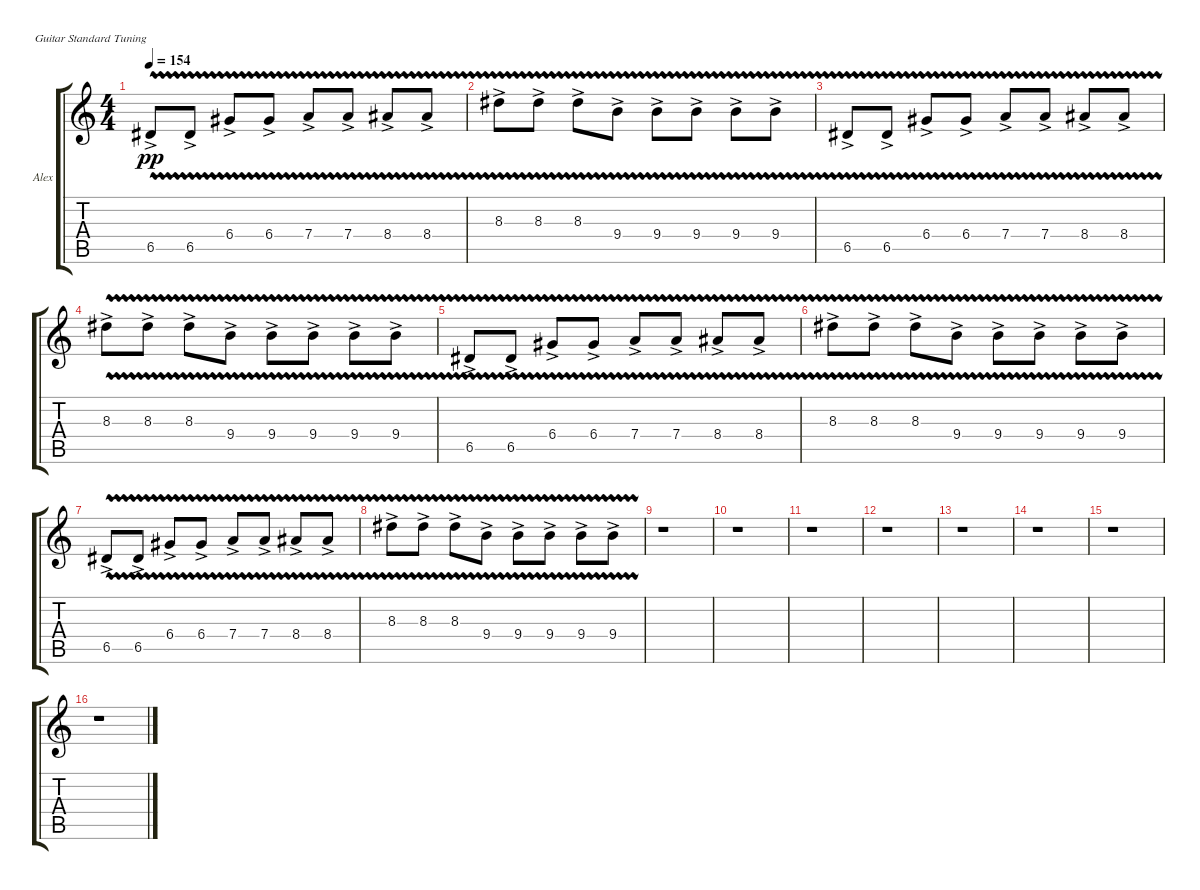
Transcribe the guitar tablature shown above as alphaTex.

\defaultSystemsLayout 4
\bracketExtendMode groupsimilarinstruments
\firstSystemTrackNameOrientation horizontal
\otherSystemsTrackNameOrientation horizontal
\track ("Alex Turner" "Alex") {instrument distortionguitar}
\staff {score tabs}
\tuning (E4 B3 G3 D3 A2 E2)
\ts (4 4)
\tempo 154
\clef g2
\ks c
6.5{vw ac}.8{dy pp instrument distortionguitar} 6.5{vw ac}.8 6.4{vw ac}.8 6.4{vw ac}.8 7.4{vw ac}.8 7.4{vw ac}.8 8.4{vw ac}.8 8.4{vw ac}.8 |
8.3{vw ac}.8 8.3{vw ac}.8 8.3{vw ac}.8 9.4{vw ac}.8 9.4{vw ac}.8 9.4{vw ac}.8 9.4{vw ac}.8 9.4{vw ac}.8 |
6.5{vw ac}.8 6.5{vw ac}.8 6.4{vw ac}.8 6.4{vw ac}.8 7.4{vw ac}.8 7.4{vw ac}.8 8.4{vw ac}.8 8.4{vw ac}.8 |
8.3{vw ac}.8 8.3{vw ac}.8 8.3{vw ac}.8 9.4{vw ac}.8 9.4{vw ac}.8 9.4{vw ac}.8 9.4{vw ac}.8 9.4{vw ac}.8 |
6.5{vw ac}.8 6.5{vw ac}.8 6.4{vw ac}.8 6.4{vw ac}.8 7.4{vw ac}.8 7.4{vw ac}.8 8.4{vw ac}.8 8.4{vw ac}.8 |
8.3{vw ac}.8 8.3{vw ac}.8 8.3{vw ac}.8 9.4{vw ac}.8 9.4{vw ac}.8 9.4{vw ac}.8 9.4{vw ac}.8 9.4{vw ac}.8 |
6.5{vw ac}.8 6.5{vw ac}.8 6.4{vw ac}.8 6.4{vw ac}.8 7.4{vw ac}.8 7.4{vw ac}.8 8.4{vw ac}.8 8.4{vw ac}.8 |
8.3{vw ac}.8 8.3{vw ac}.8 8.3{vw ac}.8 9.4{vw ac}.8 9.4{vw ac}.8 9.4{vw ac}.8 9.4{vw ac}.8 9.4{vw ac}.8 |
r.1 |
r.1 |
r.1 |
r.1 |
r.1 |
r.1 |
r.1 |
r.1
